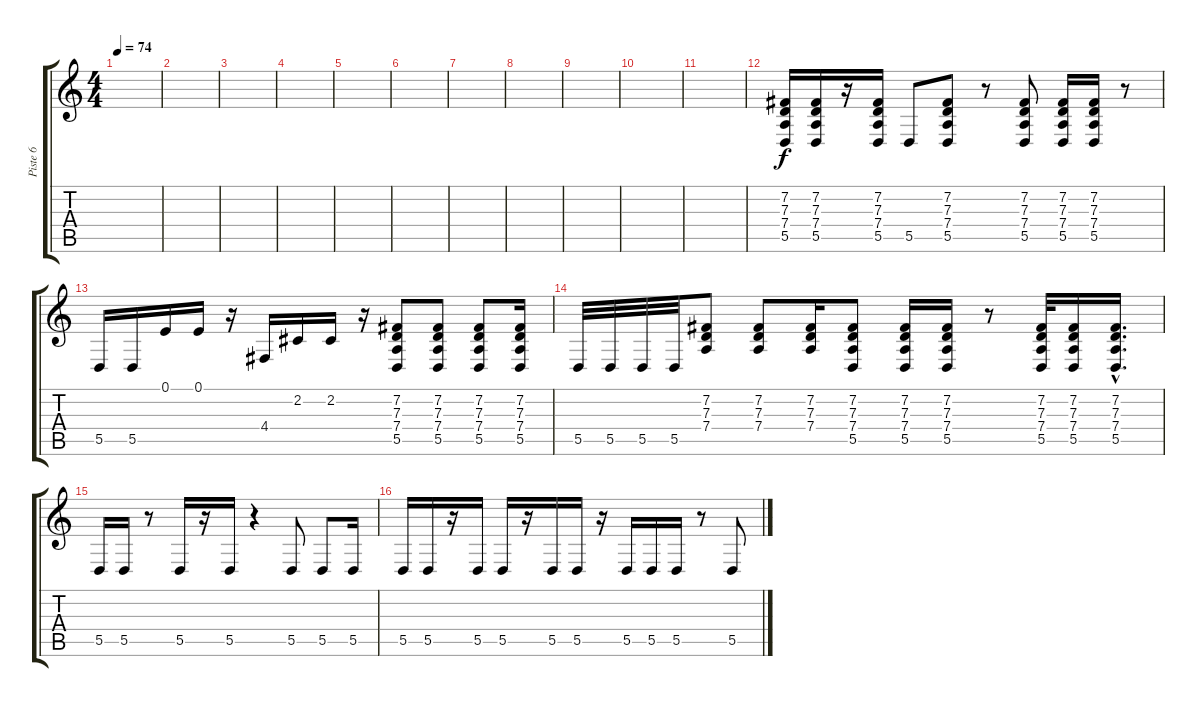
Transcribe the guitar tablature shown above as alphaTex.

\track ("Piste 6" "Piste 6") {instrument woodblock}
\staff {score tabs}
\tuning (E4 B3 G3 D3 A2 E2) {hide}
\ts (4 4)
\tempo 74
\clef g2
\ks c
|
|
|
|
|
|
|
|
|
|
|
(7.2 7.3 7.4 5.5).16 (7.2 7.3 7.4 5.5).16 r.16 (7.2 7.3 7.4 5.5).16 5.5.8 (7.2 7.3 7.4 5.5).8 r.8 (7.2 7.3 7.4 5.5).8 (7.2 7.3 7.4 5.5).16 (7.2 7.3 7.4 5.5).16 r.8 |
5.5.16 5.5.16 0.1.16 0.1.16 r.16 4.4.16 2.2.16 2.2.16 r.16 (7.2 7.3 7.4 5.5).8 (7.2 7.3 7.4 5.5).8 (7.2 7.3 7.4 5.5).8 (7.2 7.3 7.4 5.5).16 |
5.5.32 5.5.32 5.5.32 5.5.32 (7.2 7.3 7.4).8 (7.2 7.3 7.4).8 (7.2 7.3 7.4).16 (7.2 7.3 7.4 5.5).8 (7.2 7.3 7.4 5.5).16 (7.2 7.3 7.4 5.5).16 r.8 (7.2 7.3 7.4 5.5).32 (7.2 7.3 7.4 5.5).16 (7.2{hac} 7.3{hac} 7.4{hac} 5.5{hac}).16{d} |
5.5.16 5.5.16 r.8 5.5.16 r.16 5.5.16 r.4 5.5.8 5.5.8 5.5.16 |
5.5.16 5.5.16 r.16 5.5.16 5.5.16 r.16 5.5.16 5.5.16 r.16 5.5.16 5.5.16 5.5.16 r.8 5.5.8
